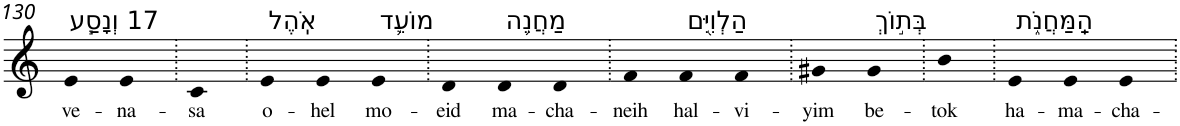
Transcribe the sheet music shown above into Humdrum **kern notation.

**kern	**text
*part1	*part1
*staff1	*staff1
*I"Piano	*
*I'Pno	*
!!LO:PB:g=z
*clefG2	*
*k[]	*
=130	=130
!LO:TX:a:t=17 וְנָסַ֧ע	!
!	!LO:LY:b
4e	ve-
!	!LO:LY:b
4e	-na-
=131.	=131.
!	!LO:LY:b
4c	-sa
=132.	=132.
!LO:TX:a:t=אֹֽהֶל	!
!	!LO:LY:b
4e	o-
!	!LO:LY:b
4e	-hel
!LO:TX:a:t=מוֹעֵ֛ד	!
!	!LO:LY:b
4e	mo-
=133.	=133.
!	!LO:LY:b
4d	-eid
!LO:TX:a:t=מַחֲנֵ֥ה	!
!	!LO:LY:b
4d	ma-
!	!LO:LY:b
4d	-cha-
=134.	=134.
!	!LO:LY:b
4f	-neih
!LO:TX:a:t=הַלְוִיִּ֖ם	!
!	!LO:LY:b
4f	hal-
!	!LO:LY:b
4f	-vi-
=135.	=135.
!	!LO:LY:b
4g#X	-yim
!LO:TX:a:t=בְּת֣וֹךְ	!
!	!LO:LY:b
4g#	be-
=136.	=136.
!	!LO:LY:b
4b	-tok
=137.	=137.
!LO:TX:a:t=הַֽמַּחֲנֹ֑ת	!
!	!LO:LY:b
4e	ha-
!	!LO:LY:b
4e	-ma-
!	!LO:LY:b
4e	-cha-
=.	=.
*-	*-
